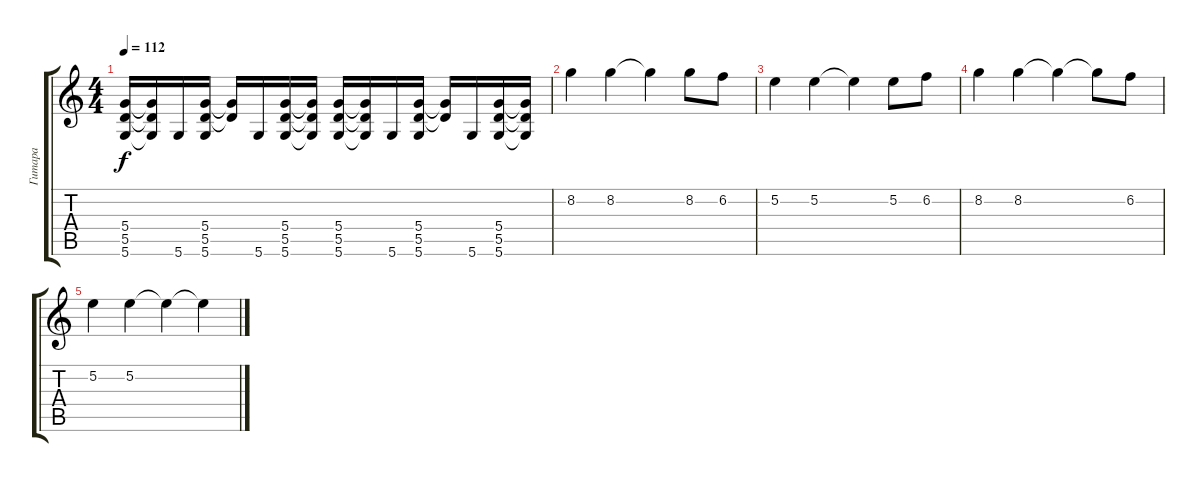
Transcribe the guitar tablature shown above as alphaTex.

\track ("Гитара" "Гитара") {instrument overdrivenguitar}
\staff {score tabs}
\tuning (E4 B3 G3 D3 A2 D2) {hide}
\ts (4 4)
\tempo 112
\clef g2
\ks c
(5.4 5.5 5.6).16{dy f} (5.4{t} 5.5{t} 5.6{t}).16 5.6.16 (5.4 5.5 5.6).16 (5.4{t} 5.5{t}).16 5.6.16 (5.4 5.5 5.6).16 (5.4{t} 5.5{t} 5.6{t}).16 (5.4 5.5 5.6).16 (5.4{t} 5.5{t} 5.6{t}).16 5.6.16 (5.4 5.5 5.6).16 (5.4{t} 5.5{t}).16 5.6.16 (5.4 5.5 5.6).16 (5.4{t} 5.5{t} 5.6{t}).16 |
8.2.4 8.2.4 8.2{t}.4 8.2.8 6.2.8 |
5.2.4 5.2.4 5.2{t}.4 5.2.8 6.2.8 |
8.2.4 8.2.4 8.2{t}.4 8.2{t}.8 6.2.8 |
5.2.4 5.2.4 5.2{t}.4 5.2{t}.4
